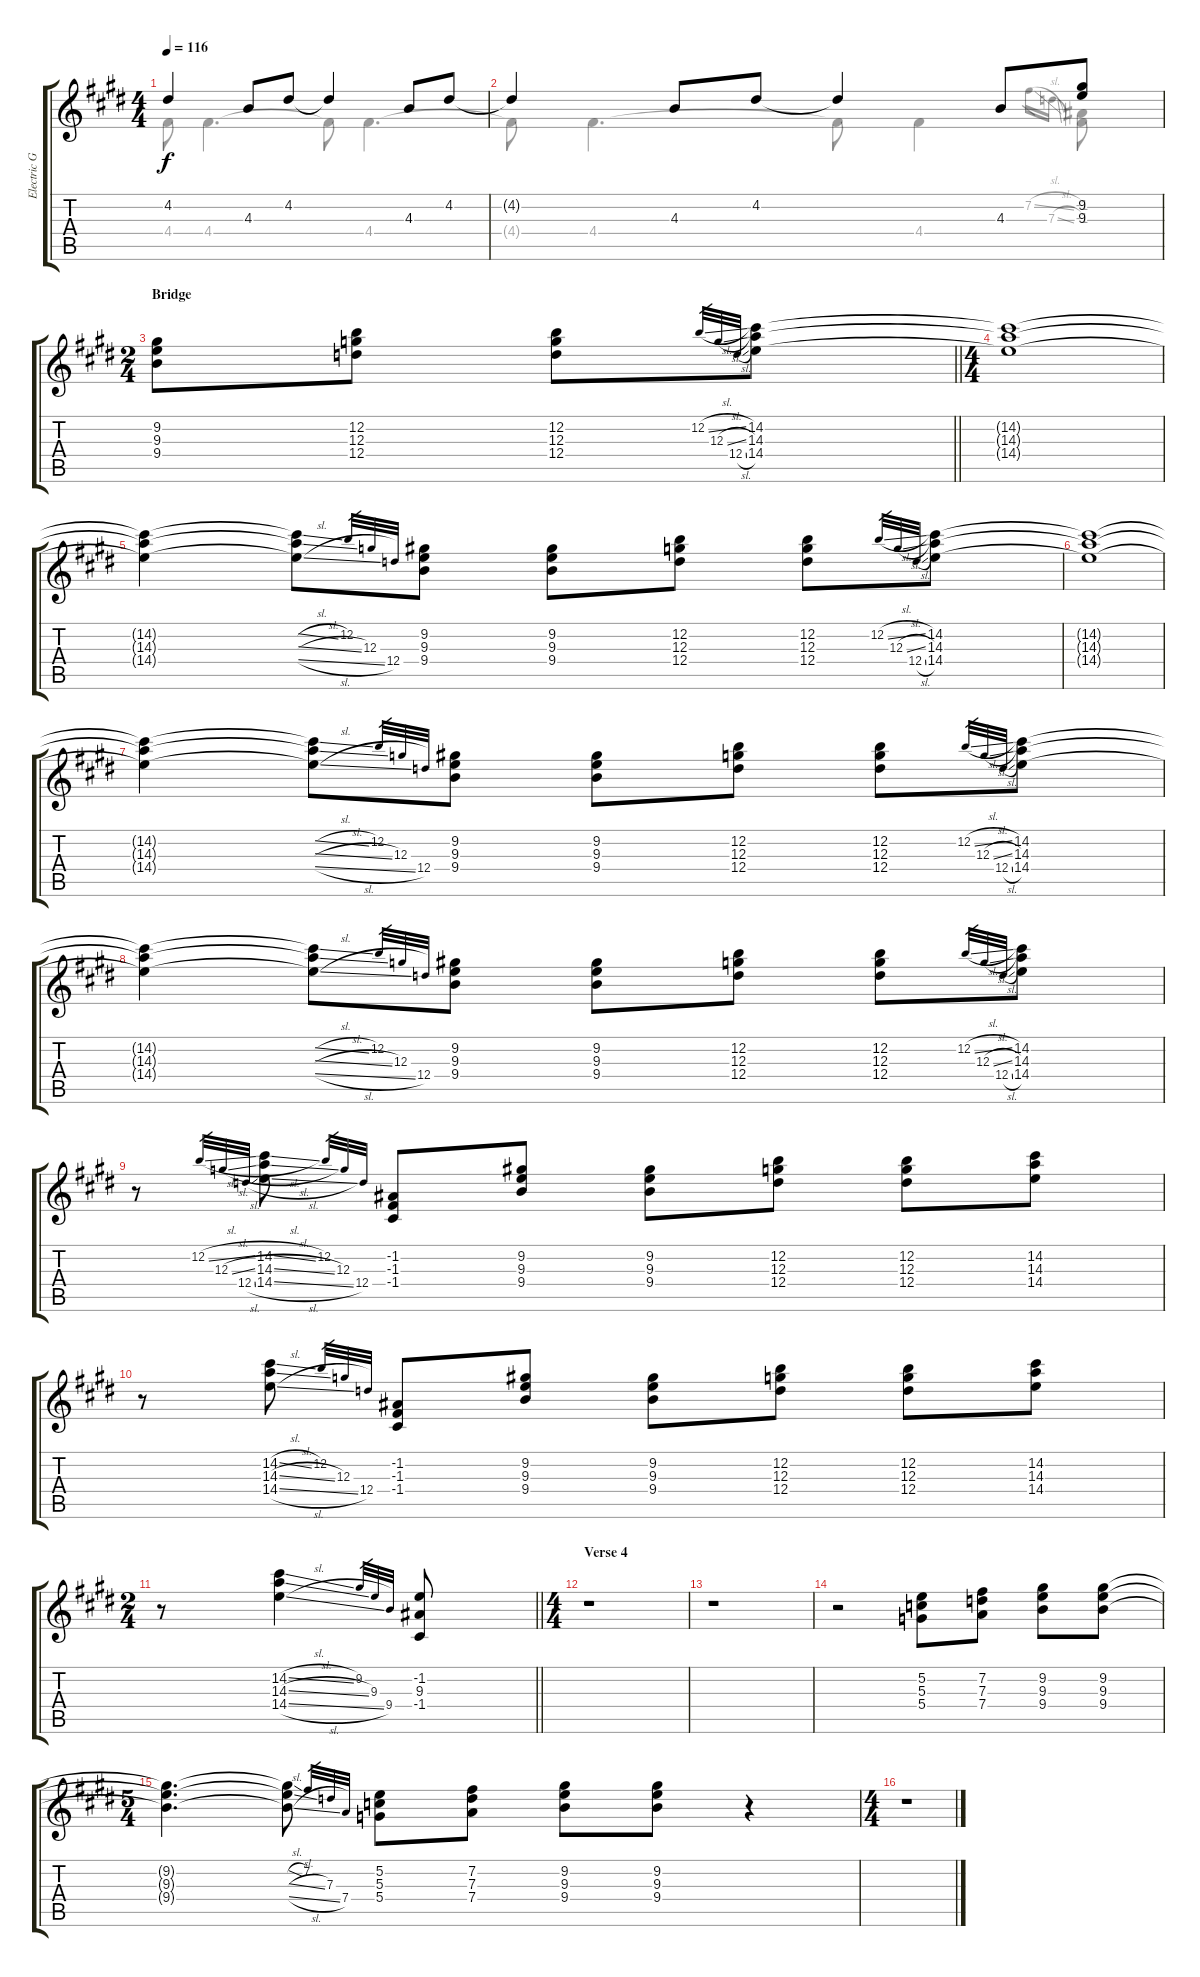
\track ("Electric Guitar 4" "Electric G") {instrument overdrivenguitar}
\staff {score tabs}
\tuning (E4 B3 G3 D3 A2 E2) {hide}
\voice
\ts (4 4)
\tempo 116
\clef g2
\ks e
4.2{t}.4{dy f} 4.3.8 4.2.8 4.2{t}.4 4.3.8 4.2.8 |
\ks c#minor
4.2{t}.4 4.3.8 4.2.8 4.2{t}.4 4.3.8 (9.2 9.3).8 |
\ts (2 4)
\section ("" "Bridge")
\barLineRight lightlight
(9.2 9.3 9.4).8 (12.2 12.3 12.4).8 (12.2 12.3 12.4).8 12.2{sl}.32{gr} 12.3{sl}.32{gr} 12.4{sl}.32{gr} (14.2 14.3 14.4).8 |
\ts (4 4)
\ks e
(14.2{t} 14.3{t} 14.4{t}).1 |
\ks c#minor
(14.2{t} 14.3{t} 14.4{t}).4 (14.2{sl t} 14.3{sl t} 14.4{sl t}).8 12.2.32{gr} 12.3.32{gr} 12.4.32{gr} (9.2 9.3 9.4).8 (9.2 9.3 9.4).8 (12.2 12.3 12.4).8 (12.2 12.3 12.4).8 12.2{sl}.32{gr} 12.3{sl}.32{gr} 12.4{sl}.32{gr} (14.2 14.3 14.4).8 |
(14.2{t} 14.3{t} 14.4{t}).1 |
\ks e
(14.2{t} 14.3{t} 14.4{t}).4 (14.2{sl t} 14.3{sl t} 14.4{sl t}).8 12.2.32{gr} 12.3.32{gr} 12.4.32{gr} (9.2 9.3 9.4).8 (9.2 9.3 9.4).8 (12.2 12.3 12.4).8 (12.2 12.3 12.4).8 12.2{sl}.32{gr} 12.3{sl}.32{gr} 12.4{sl}.32{gr} (14.2 14.3 14.4).8 |
\ks c#minor
(14.2{t} 14.3{t} 14.4{t}).4 (14.2{sl t} 14.3{sl t} 14.4{sl t}).8 12.2.32{gr} 12.3.32{gr} 12.4.32{gr} (9.2 9.3 9.4).8 (9.2 9.3 9.4).8 (12.2 12.3 12.4).8 (12.2 12.3 12.4).8 12.2{sl}.32{gr} 12.3{sl}.32{gr} 12.4{sl}.32{gr} (14.2 14.3 14.4).8 |
r.8 12.2{sl}.32{gr} 12.3{sl}.32{gr} 12.4{sl}.32{gr} (14.2{sl} 14.3{sl} 14.4{sl}).8 12.2.32{gr} 12.3.32{gr} 12.4.32{gr} (-1.2 -1.3 -1.4).8 (9.2 9.3 9.4).8 (9.2 9.3 9.4).8 (12.2 12.3 12.4).8 (12.2 12.3 12.4).8 (14.2 14.3 14.4).8 |
\ks e
r.8 (14.2{sl} 14.3{sl} 14.4{sl}).8 12.2.32{gr} 12.3.32{gr} 12.4.32{gr} (-1.2 -1.3 -1.4).8 (9.2 9.3 9.4).8 (9.2 9.3 9.4).8 (12.2 12.3 12.4).8 (12.2 12.3 12.4).8 (14.2 14.3 14.4).8 |
\ts (2 4)
\barLineRight lightlight
\ks c#minor
r.8 (14.2{sl} 14.3{sl} 14.4{sl}).4 9.2.32{gr} 9.3.32{gr} 9.4.32{gr} (-1.2 9.3 -1.4).8 |
\ts (4 4)
\section ("" "Verse 4")
r.1 |
\ks e
r.1 |
\ks c#minor
r.2 (5.2 5.3 5.4).8 (7.2 7.3 7.4).8 (9.2 9.3 9.4).8 (9.2 9.3 9.4).8 |
\ts (5 4)
(9.2{t} 9.3{t} 9.4{t}).4{d} (9.2{sl t} 9.3{sl t} 9.4{sl t}).8 7.2.32{gr} 7.3.32{gr} 7.4.32{gr} (5.2 5.3 5.4).8 (7.2 7.3 7.4).8 (9.2 9.3 9.4).8 (9.2 9.3 9.4).8 r.4 |
\ts (4 4)
\ks e
r.1
\voice
\clef g2
\ottava regular
\simile none
\ks e
4.4{t}.8{dy f} 4.4.4{d} 4.4{t}.8 4.4.4{d} |
\ks c#minor
4.4{t}.8 4.4.4{d} 4.4{t}.8 4.4.4 7.2{sl}.16{gr} 7.3{sl}.16{gr} (-1.2 -1.3).8 |
\barLineRight lightlight
|
\ks e
|
\ks c#minor
|
|
\ks e
|
\ks c#minor
|
|
\ks e
|
\barLineRight lightlight
\ks c#minor
|
|
\ks e
|
\ks c#minor
|
|
\ks e
